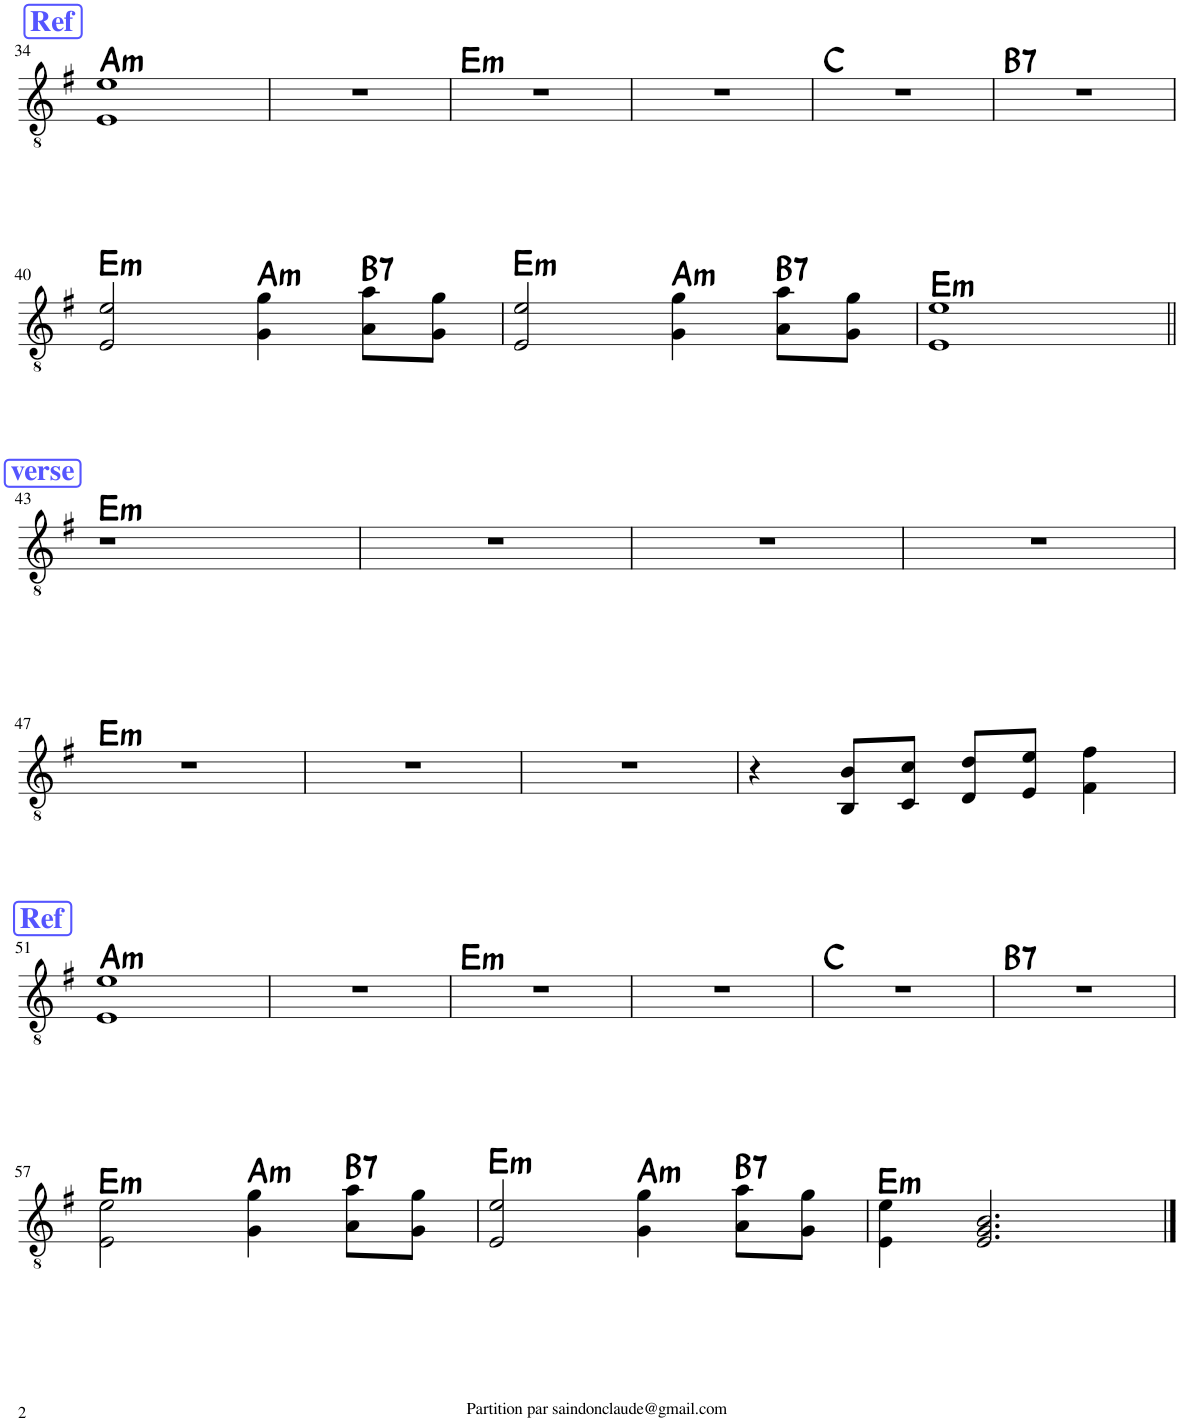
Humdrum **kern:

**kern	**harte
*part1	*part1
*staff1	*
*I"Classical Guitar	*
*I'Guit.	*
!!LO:PB:g=z
*clefGv2	*
*k[f#]	*
*M4/4	*
!!LO:REH:place=s1:a:B:cj:color=#5555FF:fs=14:t=Ref
=34	=34
!	!LO:H:kt=m
1E 1e	A:min
=35	=35
1r	.
=36	=36
!	!LO:H:kt=m
1r	E:min
=37	=37
1r	.
=38	=38
1r	C:maj
=39	=39
!	!LO:H:kt=7
1r	B:7
!!LO:LB:g=z
=40	=40
!	!LO:H:kt=m
2E/ 2e/	E:min
!	!LO:H:kt=m
4G\ 4g\	A:min
!	!LO:H:kt=7
8A\ 8a\L	B:7
8G\ 8g\J	.
=41	=41
!	!LO:H:kt=m
2E/ 2e/	E:min
!	!LO:H:kt=m
4G\ 4g\	A:min
!	!LO:H:kt=7
8A\ 8a\L	B:7
8G\ 8g\J	.
=42	=42
!	!LO:H:kt=m
1E 1e	E:min
!!LO:LB:g=z
!!LO:REH:place=s1:a:B:cj:color=#5555FF:fs=14:t=verse
=43||	=43||
!	!LO:H:kt=m
1r	E:min
=44	=44
1r	.
=45	=45
1r	.
=46	=46
1r	.
!!LO:LB:g=z
=47	=47
!	!LO:H:kt=m
1r	E:min
=48	=48
1r	.
=49	=49
1r	.
=50	=50
4r	.
8BB/ 8B/L	.
8C/ 8c/J	.
8D/ 8d/L	.
8E/ 8e/J	.
4F#\ 4f#\	.
!!LO:LB:g=z
!!LO:REH:place=s1:a:B:cj:color=#5555FF:fs=14:t=Ref
=51	=51
!	!LO:H:kt=m
1E 1e	A:min
=52	=52
1r	.
=53	=53
!	!LO:H:kt=m
1r	E:min
=54	=54
1r	.
=55	=55
1r	C:maj
=56	=56
!	!LO:H:kt=7
1r	B:7
!!LO:LB:g=z
=57	=57
!	!LO:H:kt=m
2E\ 2e\	E:min
!	!LO:H:kt=m
4G\ 4g\	A:min
!	!LO:H:kt=7
8A\ 8a\L	B:7
8G\ 8g\J	.
=58	=58
!	!LO:H:kt=m
2E/ 2e/	E:min
!	!LO:H:kt=m
4G\ 4g\	A:min
!	!LO:H:kt=7
8A\ 8a\L	B:7
8G\ 8g\J	.
=59	=59
!	!LO:H:kt=m
4E\ 4e\	E:min
2.E/ 2.G/ 2.B/	.
==	==
*-	*-
